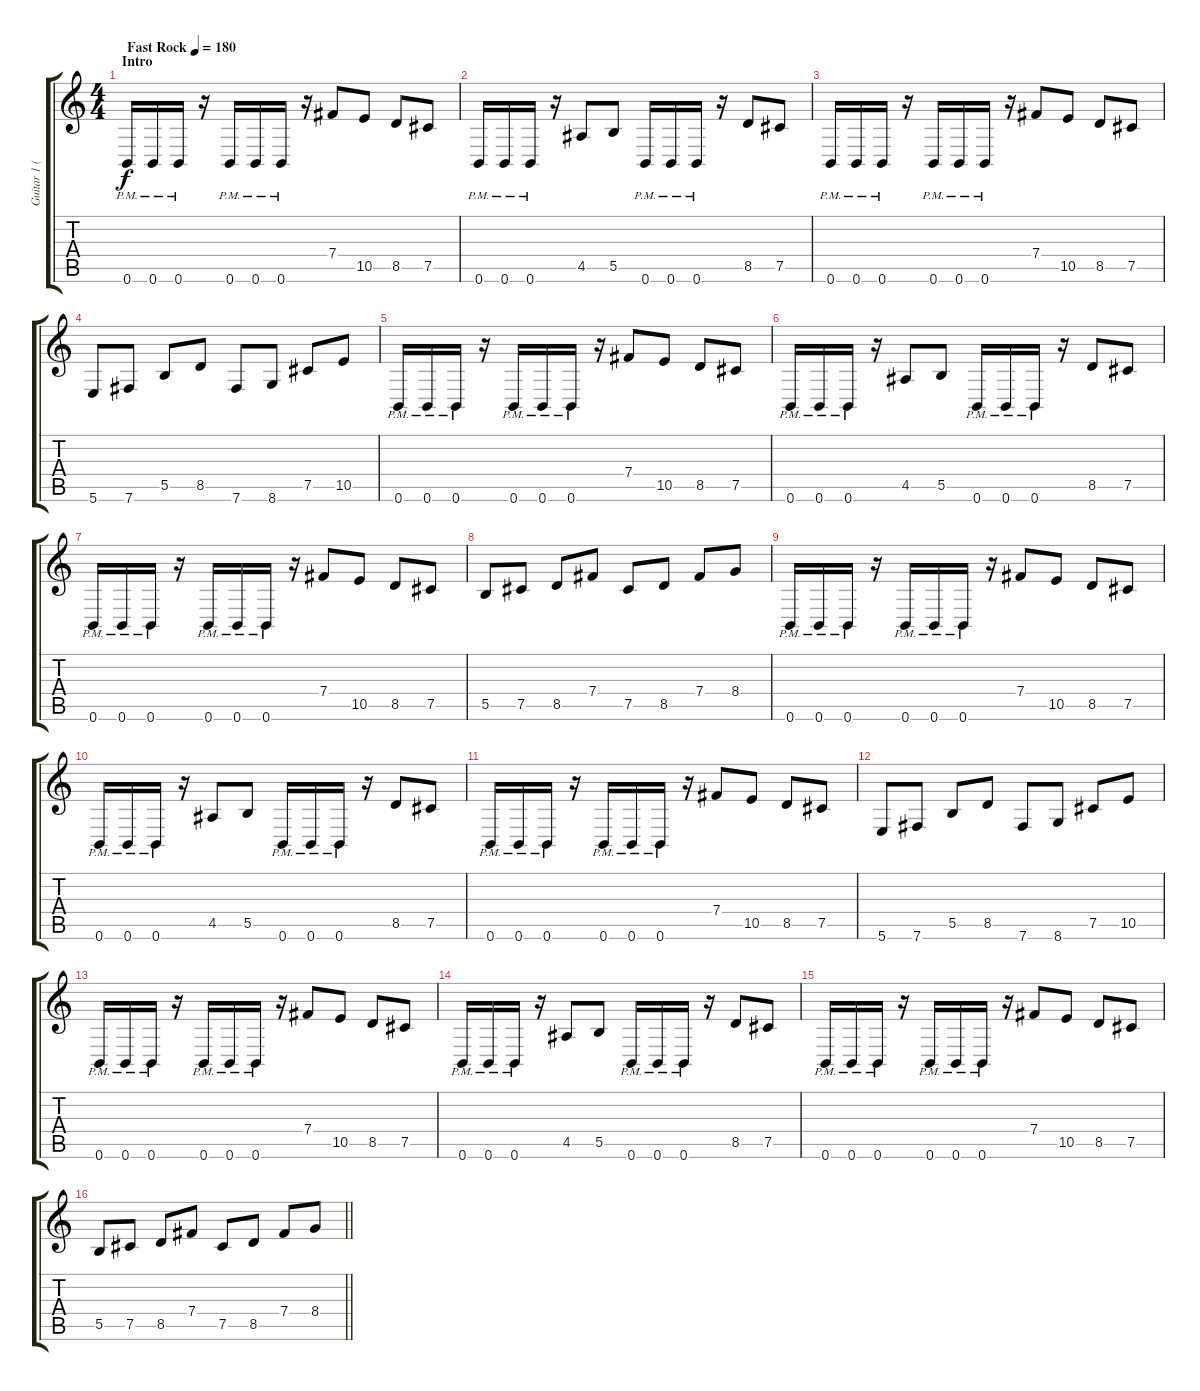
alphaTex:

\track ("Guitar 1 (Right)" "Guitar 1 (") {instrument distortionguitar}
\staff {score tabs}
\tuning (Db4 Ab3 E3 B2 Gb2 B1) {hide}
\ts (4 4)
\section ("" "Intro")
\tempo (180 "Fast Rock")
\clef g2
\ks c
0.6{pm}.16{dy f instrument distortionguitar} 0.6{pm}.16 0.6{pm}.16 r.16 0.6{pm}.16 0.6{pm}.16 0.6{pm}.16 r.16 7.4.8 10.5.8 8.5.8 7.5.8 |
0.6{pm}.16 0.6{pm}.16 0.6{pm}.16 r.16 4.5.8 5.5.8 0.6{pm}.16 0.6{pm}.16 0.6{pm}.16 r.16 8.5.8 7.5.8 |
0.6{pm}.16 0.6{pm}.16 0.6{pm}.16 r.16 0.6{pm}.16 0.6{pm}.16 0.6{pm}.16 r.16 7.4.8 10.5.8 8.5.8 7.5.8 |
5.6.8 7.6.8 5.5.8 8.5.8 7.6.8 8.6.8 7.5.8 10.5.8 |
0.6{pm}.16 0.6{pm}.16 0.6{pm}.16 r.16 0.6{pm}.16 0.6{pm}.16 0.6{pm}.16 r.16 7.4.8 10.5.8 8.5.8 7.5.8 |
0.6{pm}.16 0.6{pm}.16 0.6{pm}.16 r.16 4.5.8 5.5.8 0.6{pm}.16 0.6{pm}.16 0.6{pm}.16 r.16 8.5.8 7.5.8 |
0.6{pm}.16 0.6{pm}.16 0.6{pm}.16 r.16 0.6{pm}.16 0.6{pm}.16 0.6{pm}.16 r.16 7.4.8 10.5.8 8.5.8 7.5.8 |
5.5.8 7.5.8 8.5.8 7.4.8 7.5.8 8.5.8 7.4.8 8.4.8 |
0.6{pm}.16 0.6{pm}.16 0.6{pm}.16 r.16 0.6{pm}.16 0.6{pm}.16 0.6{pm}.16 r.16 7.4.8 10.5.8 8.5.8 7.5.8 |
0.6{pm}.16 0.6{pm}.16 0.6{pm}.16 r.16 4.5.8 5.5.8 0.6{pm}.16 0.6{pm}.16 0.6{pm}.16 r.16 8.5.8 7.5.8 |
0.6{pm}.16 0.6{pm}.16 0.6{pm}.16 r.16 0.6{pm}.16 0.6{pm}.16 0.6{pm}.16 r.16 7.4.8 10.5.8 8.5.8 7.5.8 |
5.6.8 7.6.8 5.5.8 8.5.8 7.6.8 8.6.8 7.5.8 10.5.8 |
0.6{pm}.16 0.6{pm}.16 0.6{pm}.16 r.16 0.6{pm}.16 0.6{pm}.16 0.6{pm}.16 r.16 7.4.8 10.5.8 8.5.8 7.5.8 |
0.6{pm}.16 0.6{pm}.16 0.6{pm}.16 r.16 4.5.8 5.5.8 0.6{pm}.16 0.6{pm}.16 0.6{pm}.16 r.16 8.5.8 7.5.8 |
0.6{pm}.16 0.6{pm}.16 0.6{pm}.16 r.16 0.6{pm}.16 0.6{pm}.16 0.6{pm}.16 r.16 7.4.8 10.5.8 8.5.8 7.5.8 |
\barLineRight lightlight
5.5.8 7.5.8 8.5.8 7.4.8 7.5.8 8.5.8 7.4.8 8.4.8
